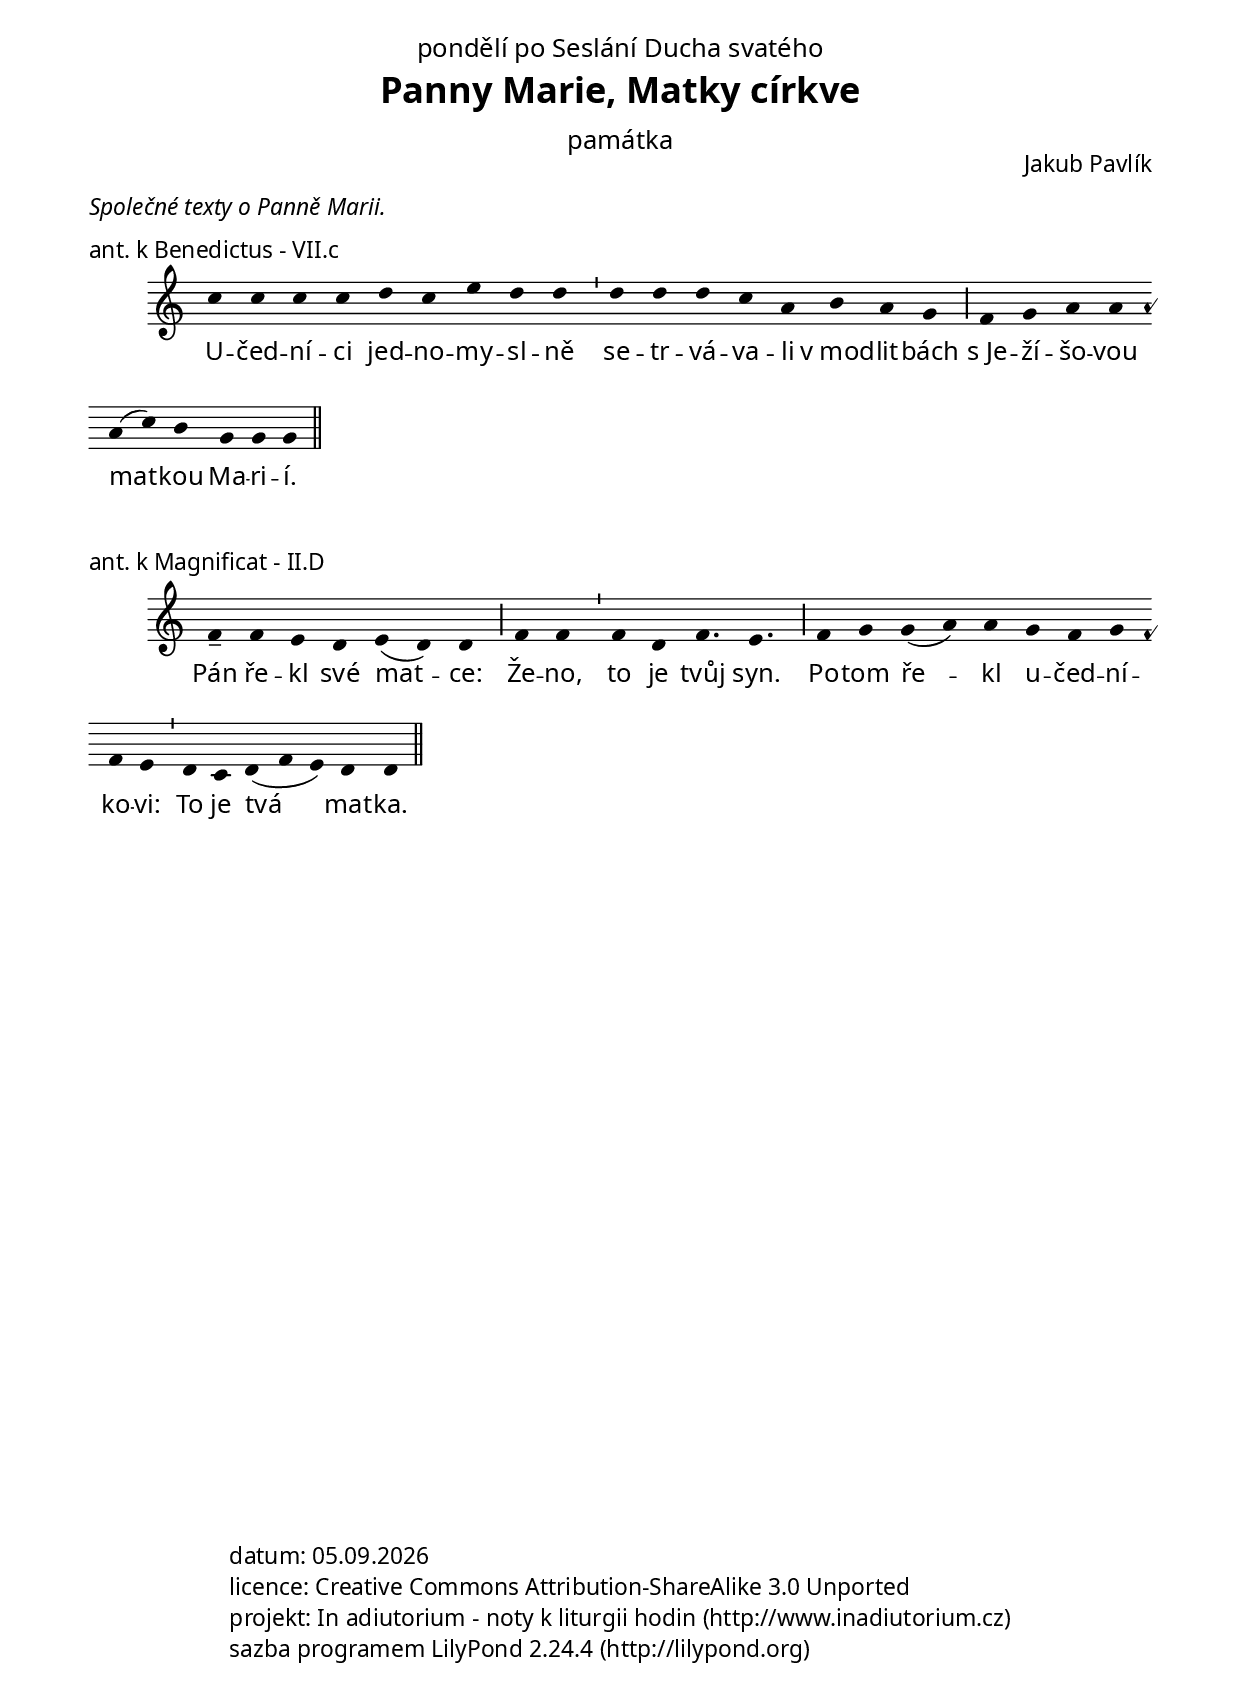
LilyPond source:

\version "2.15.37"

\include "../spolecne.ly"

\header {
  title = \markup\titleSvatek
            "Panny Marie, Matky církve"
            památka
            "pondělí po Seslání Ducha svatého"
  composer = "Jakub Pavlík"
}

% http://www.liturgie.cz/ke-stazeni/dodatky-k-misalu-a-breviari/a/pamatka-panny-marie-matky-cirkve

\markup\communia #'(#:maria)

\score {
  \relative c'' {
    \choralniRezim
    c4 c c c d c e d d \barMin
    d d d c a b a g \barMaior
    f g a a a( c) b g g g \barFinalis
  }
  \addlyrics {
    U -- čed -- ní -- ci jed -- no -- my -- sl -- ně
    se -- tr -- vá -- va -- li v_mod -- lit -- bách
    s_Je -- ží -- šo -- vou mat -- kou Ma -- ri -- í.
  }
  \header {
    quid = "ant. k Benedictus"
    modus = "VII"
    differentia = "c"
    psalmus = ""
    fial = "antifony/velikonoce_tyden7.ly#pa-amag?konec=26&-aleluja"
    id = "aben"
    piece = \markup\sestavTitulekBezZalmu
  }
}

\score {
  \relative c' {
    \choralniRezim
    f4-- f e d e( d) d \barMaior
    f f \barMin f d f4. e \barMaior
    f4 g g( a) a g f g f e \barMin
    d c d( f e) d d \barFinalis
  }
  \addlyrics {
    Pán ře -- kl své mat -- ce:
    Že -- no, to je tvůj syn.
    Po -- tom ře -- kl u -- čed -- ní -- ko -- vi:
    To je tvá mat -- ka.
  }
  \header {
    quid = "ant. k Magnificat"
    modus = "II"
    differentia = "D"
    psalmus = ""
    fial = "commune/commune_maria.ly#nona?-aleluja"
    id = "amag"
    piece = \markup {\sestavTitulekBezZalmu}
  }
}
